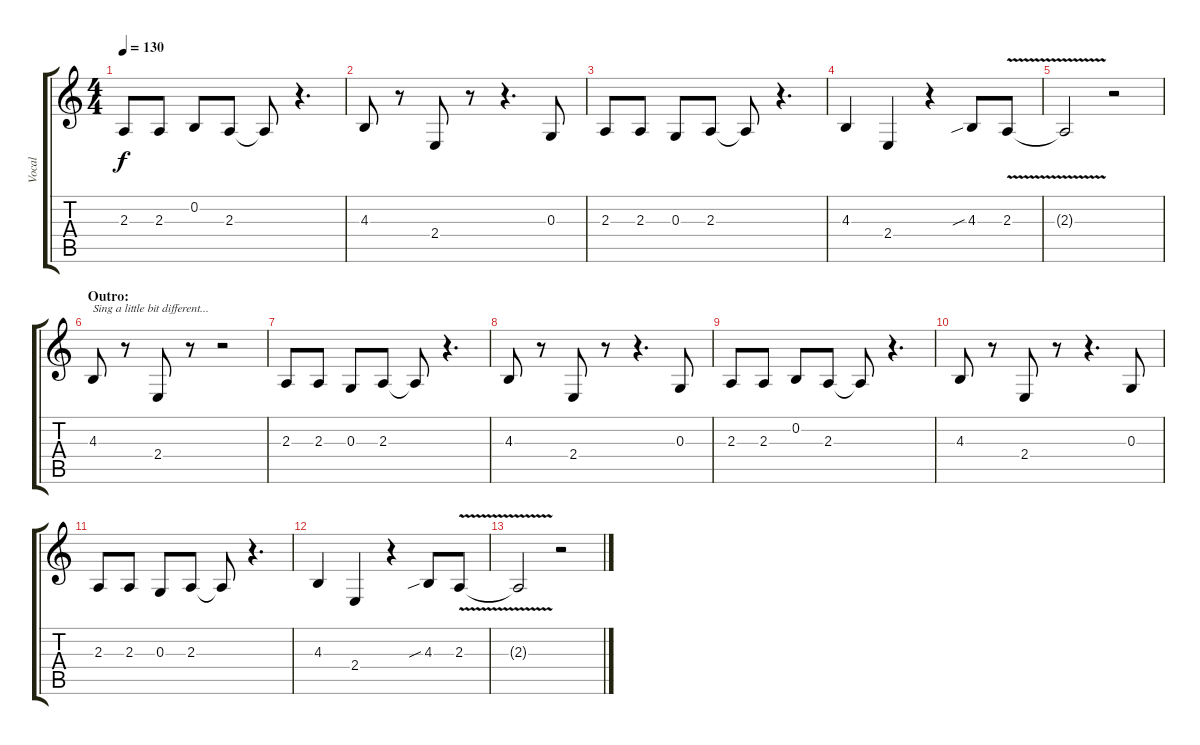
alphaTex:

\track ("Vocal" "Vocal") {instrument oboe}
\staff {score tabs}
\tuning (E4 B3 G3 D3 A2 E2) {hide}
\ts (4 4)
\tempo 130
\clef g2
\ks c
2.3.8{dy f} 2.3.8 0.2.8 2.3.8 2.3{t}.8 r.4{d} |
4.3.8 r.8 2.4.8 r.8 r.4{d} 0.3.8 |
2.3.8 2.3.8 0.3.8 2.3.8 2.3{t}.8 r.4{d} |
4.3.4 2.4.4 r.4 4.3{sib}.8 2.3{v}.8 |
2.3{t}.2 r.2 |
\section ("" "Outro:")
4.3.8{txt "Sing a little bit different..."} r.8 2.4.8 r.8 r.2 |
2.3.8 2.3.8 0.3.8 2.3.8 2.3{t}.8 r.4{d} |
4.3.8 r.8 2.4.8 r.8 r.4{d} 0.3.8 |
2.3.8 2.3.8 0.2.8 2.3.8 2.3{t}.8 r.4{d} |
4.3.8 r.8 2.4.8 r.8 r.4{d} 0.3.8 |
2.3.8 2.3.8 0.3.8 2.3.8 2.3{t}.8 r.4{d} |
4.3.4 2.4.4 r.4 4.3{sib}.8 2.3{v}.8 |
2.3{t}.2 r.2
